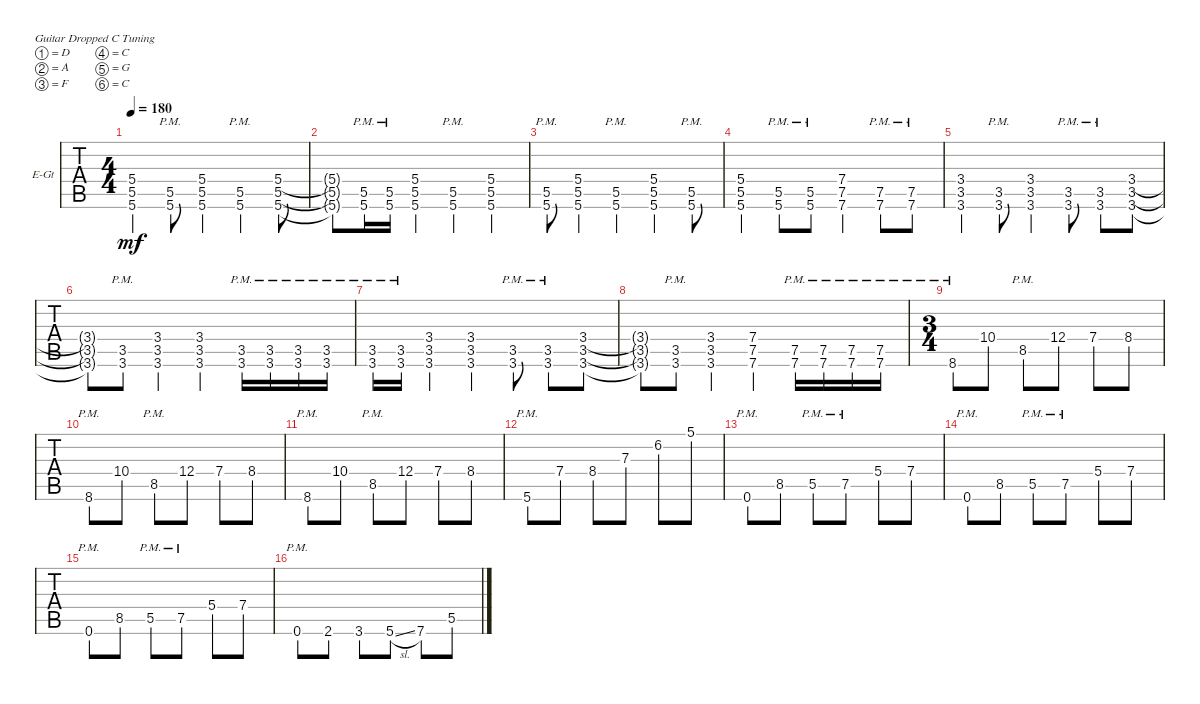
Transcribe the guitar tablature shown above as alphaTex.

\defaultSystemsLayout 4
\bracketExtendMode groupsimilarinstruments
\firstSystemTrackNameOrientation horizontal
\otherSystemsTrackNameOrientation horizontal
\track ("Rhythm Guitar Left" "E-Gt") {instrument distortionguitar}
\staff {tabs}
\tuning (D4 A3 F3 C3 G2 C2)
\ts (4 4)
\tempo 180
\clef g2
\ks c
(5.6 5.5 5.4).4{dy mf} (5.6{pm} 5.5{pm}).8 (5.6 5.5 5.4).4 (5.6{pm} 5.5{pm}).4 (5.6 5.5 5.4).8 |
(5.6{t} 5.5{t} 5.4{t}).8 (5.6{pm} 5.5{pm}).16 (5.6{pm} 5.5{pm}).16 (5.6 5.5 5.4).4 (5.6{pm} 5.5{pm}).4 (5.6 5.5 5.4).4 |
(5.6{pm} 5.5{pm}).8 (5.6 5.5 5.4).4 (5.6{pm} 5.5{pm}).4 (5.6 5.5 5.4).4 (5.6{pm} 5.5{pm}).8 |
(5.6 5.5 5.4).4 (5.6{pm} 5.5{pm}).8 (5.6{pm} 5.5{pm}).8 (7.6 7.5 7.4).4 (7.6{pm} 7.5{pm}).8 (7.6{pm} 7.5{pm}).8 |
(3.6 3.5 3.4).4 (3.6{pm} 3.5{pm}).8 (3.6 3.5 3.4).4 (3.6{pm} 3.5{pm}).8 (3.6{pm} 3.5{pm}).8 (3.6 3.5 3.4).8 |
(3.6{t} 3.5{t} 3.4{t}).8 (3.6{pm} 3.5{pm}).8 (3.6 3.5 3.4).4 (3.6 3.5 3.4).4 (3.6{pm} 3.5{pm}).16 (3.6{pm} 3.5{pm}).16 (3.6{pm} 3.5{pm}).16 (3.6{pm} 3.5{pm}).16 |
(3.6{pm} 3.5{pm}).16 (3.6{pm} 3.5{pm}).16 (3.6 3.5 3.4).4 (3.6 3.5 3.4).4 (3.6{pm} 3.5{pm}).8 (3.6{pm} 3.5{pm}).8 (3.6 3.5 3.4).8 |
(3.4{t} 3.5{t} 3.6{t}).8 (3.6{pm} 3.5{pm}).8 (3.6 3.5 3.4).4 (7.6 7.5 7.4).4 (7.6{pm} 7.5{pm}).16 (7.6{pm} 7.5{pm}).16 (7.6{pm} 7.5{pm}).16 (7.6{pm} 7.5{pm}).16 |
\ts (3 4)
8.6{pm}.8 10.4.8 8.5{pm}.8 12.4.8 7.4.8 8.4.8 |
8.6{pm}.8 10.4.8 8.5{pm}.8 12.4.8 7.4.8 8.4.8 |
8.6{pm}.8 10.4.8 8.5{pm}.8 12.4.8 7.4.8 8.4.8 |
5.6{pm}.8 7.4.8 8.4.8 7.3.8 6.2.8 5.1.8 |
0.6{pm}.8 8.5.8 5.5{pm}.8 7.5{pm}.8 5.4.8 7.4.8 |
0.6{pm}.8 8.5.8 5.5{pm}.8 7.5{pm}.8 5.4.8 7.4.8 |
0.6{pm}.8 8.5.8 5.5{pm}.8 7.5{pm}.8 5.4.8 7.4.8 |
0.6{pm}.8 2.6.8 3.6.8 5.6{sl}.8 7.6.8 5.5.8
